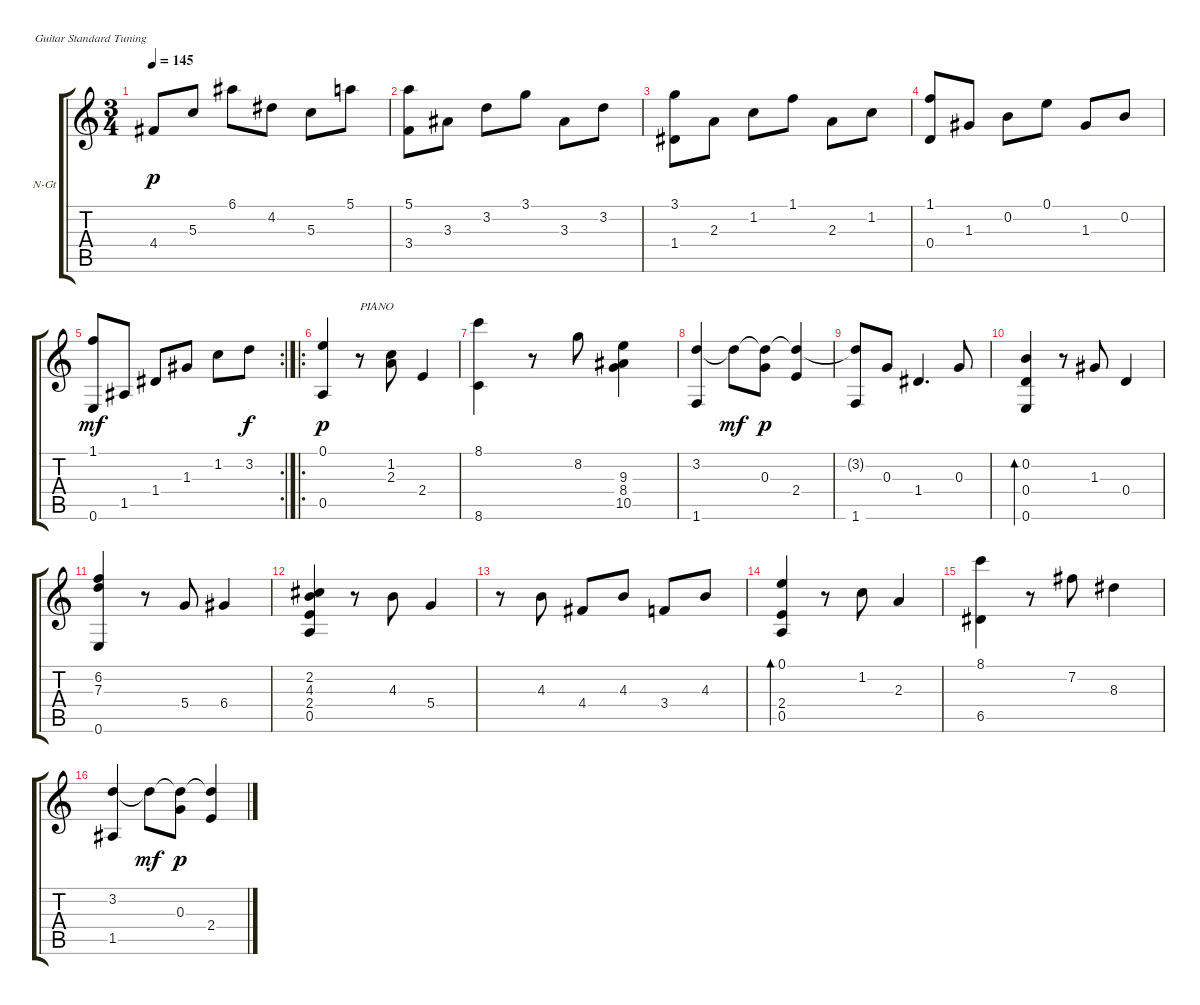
\bracketExtendMode groupsimilarinstruments
\firstSystemTrackNameOrientation horizontal
\otherSystemsTrackNameOrientation horizontal
\track ("Track 1" "N-Gt") {instrument acousticguitarnylon}
\staff {score tabs}
\tuning (E4 B3 G3 D3 A2 E2)
\ts (3 4)
\tempo 145
\clef g2
\ks c
4.4.8{dy p} 5.3.8 6.1.8 4.2.8 5.3.8 5.1.8 |
(5.1 3.4).8 3.3.8 3.2.8 3.1.8 3.3.8 3.2.8 |
(3.1 1.4).8 2.3.8 1.2.8 1.1.8 2.3.8 1.2.8 |
(1.1 0.4).8 1.3.8 0.2.8 0.1.8 1.3.8 0.2.8 |
\rc 2
(1.1 0.6).8{dy mf} 1.5.8 1.4.8 1.3.8 1.2.8 3.2.8{dy f} |
\ro
(0.1 0.5).4{dy p} r.8{txt "PIANO"} (1.2 2.3).8 2.4.4 |
(8.1 8.6).4 r.8 8.2.8 (9.3 8.4 10.5).4 |
(3.2 1.6).4 3.2{t}.8{dy mf} (0.3 3.2{t}).8{dy p} (2.4 3.2{t}).4 |
(3.2{t} 1.6).8 0.3.8 1.4.4{d} 0.3.8 |
(0.2 0.4 0.6).4{bd 480} r.8 1.3.8 0.4.4 |
(6.2 7.3 0.6).4 r.8 5.4.8 6.4.4 |
(2.2 4.3 2.4 0.5).4 r.8 4.3.8 5.4.4 |
r.8 4.3.8 4.4.8 4.3.8 3.4.8 4.3.8 |
(0.1 2.4 0.5).4{bd 480} r.8 1.2.8 2.3.4 |
(8.1 6.5).4 r.8 7.2.8 8.3.4 |
(3.2 1.5).4 3.2{t}.8{dy mf} (0.3 3.2{t}).8{dy p} (2.4 3.2{t}).4
